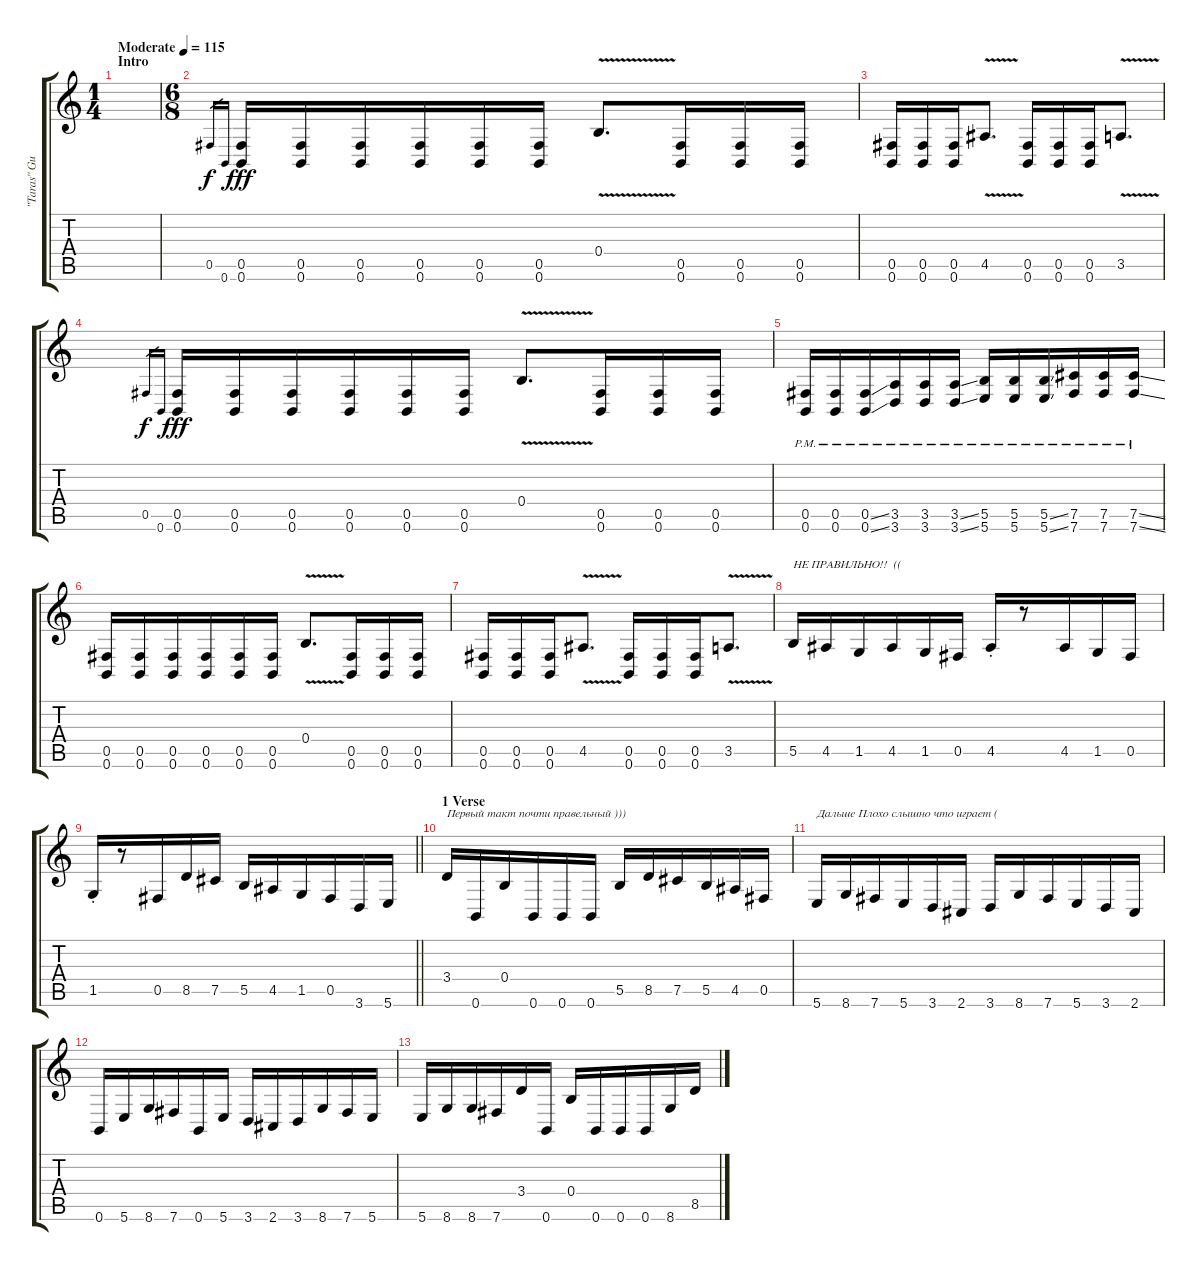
\track ("\"Taras\" Guitar #1" "\"Taras\" Gu") {instrument distortionguitar}
\staff {score tabs}
\tuning (Db4 Ab3 E3 B2 Gb2 B1) {hide}
\ts (1 4)
\section ("" "Intro")
\tempo (115 "Moderate")
\clef g2
\ks c
|
\ts (6 8)
0.5.16{gr} 0.6.16{gr} (0.5 0.6).16{dy fff} (0.5 0.6).16 (0.5 0.6).16 (0.5 0.6).16 (0.5 0.6).16 (0.5 0.6).16 0.4{v}.8{d} (0.5 0.6).16 (0.5 0.6).16 (0.5 0.6).16 |
(0.5 0.6).16 (0.5 0.6).16 (0.5 0.6).16 4.5{v}.8{d} (0.5 0.6).16 (0.5 0.6).16 (0.5 0.6).16 3.5{v}.8{d} |
0.5.16{gr dy f} 0.6.16{gr} (0.5 0.6).16{dy fff} (0.5 0.6).16 (0.5 0.6).16 (0.5 0.6).16 (0.5 0.6).16 (0.5 0.6).16 0.4{v}.8{d} (0.5 0.6).16 (0.5 0.6).16 (0.5 0.6).16 |
(0.5{pm} 0.6{pm}).16 (0.5{pm} 0.6{pm}).16 (0.5{ss pm} 0.6{ss pm}).16 (3.5{pm} 3.6{pm}).16 (3.5{pm} 3.6{pm}).16 (3.5{ss} 3.6{ss pm}).16 (5.5{pm} 5.6{pm}).16 (5.5{pm} 5.6{pm}).16 (5.5{ss pm} 5.6{ss pm}).16 (7.5{pm} 7.6{pm}).16 (7.5{pm} 7.6{pm}).16 (7.5{ss pm} 7.6{ss pm}).16 |
(0.5 0.6).16 (0.5 0.6).16 (0.5 0.6).16 (0.5 0.6).16 (0.5 0.6).16 (0.5 0.6).16 0.4{v}.8{d} (0.5 0.6).16 (0.5 0.6).16 (0.5 0.6).16 |
(0.5 0.6).16 (0.5 0.6).16 (0.5 0.6).16 4.5{v}.8{d} (0.5 0.6).16 (0.5 0.6).16 (0.5 0.6).16 3.5{v}.8{d} |
5.5.16{txt "НЕ ПРАВИЛЬНО!!  (("} 4.5.16 1.5.16 4.5.16 1.5.16 0.5.16 4.5{st}.16 r.8 4.5.16 1.5.16 0.5.16 |
\barLineRight lightlight
1.5{st}.16 r.8 0.5.16 8.5.16 7.5.16 5.5.16 4.5.16 1.5.16 0.5.16 3.6.16 5.6.16 |
\section ("" "1 Verse")
3.4.16{txt "Первый такт почти правельный )))"} 0.6.16 0.4.16 0.6.16 0.6.16 0.6.16 5.5.16 8.5.16 7.5.16 5.5.16 4.5.16 0.5.16 |
5.6.16{txt "Дальше Плохо слышно что играет ("} 8.6.16 7.6.16 5.6.16 3.6.16 2.6.16 3.6.16 8.6.16 7.6.16 5.6.16 3.6.16 2.6.16 |
0.6.16 5.6.16 8.6.16 7.6.16 0.6.16 5.6.16 3.6.16 2.6.16 3.6.16 8.6.16 7.6.16 5.6.16 |
5.6.16 8.6.16 8.6.16 7.6.16 3.4.16 0.6.16 0.4.16 0.6.16 0.6.16 0.6.16 8.6.16 8.5.16
